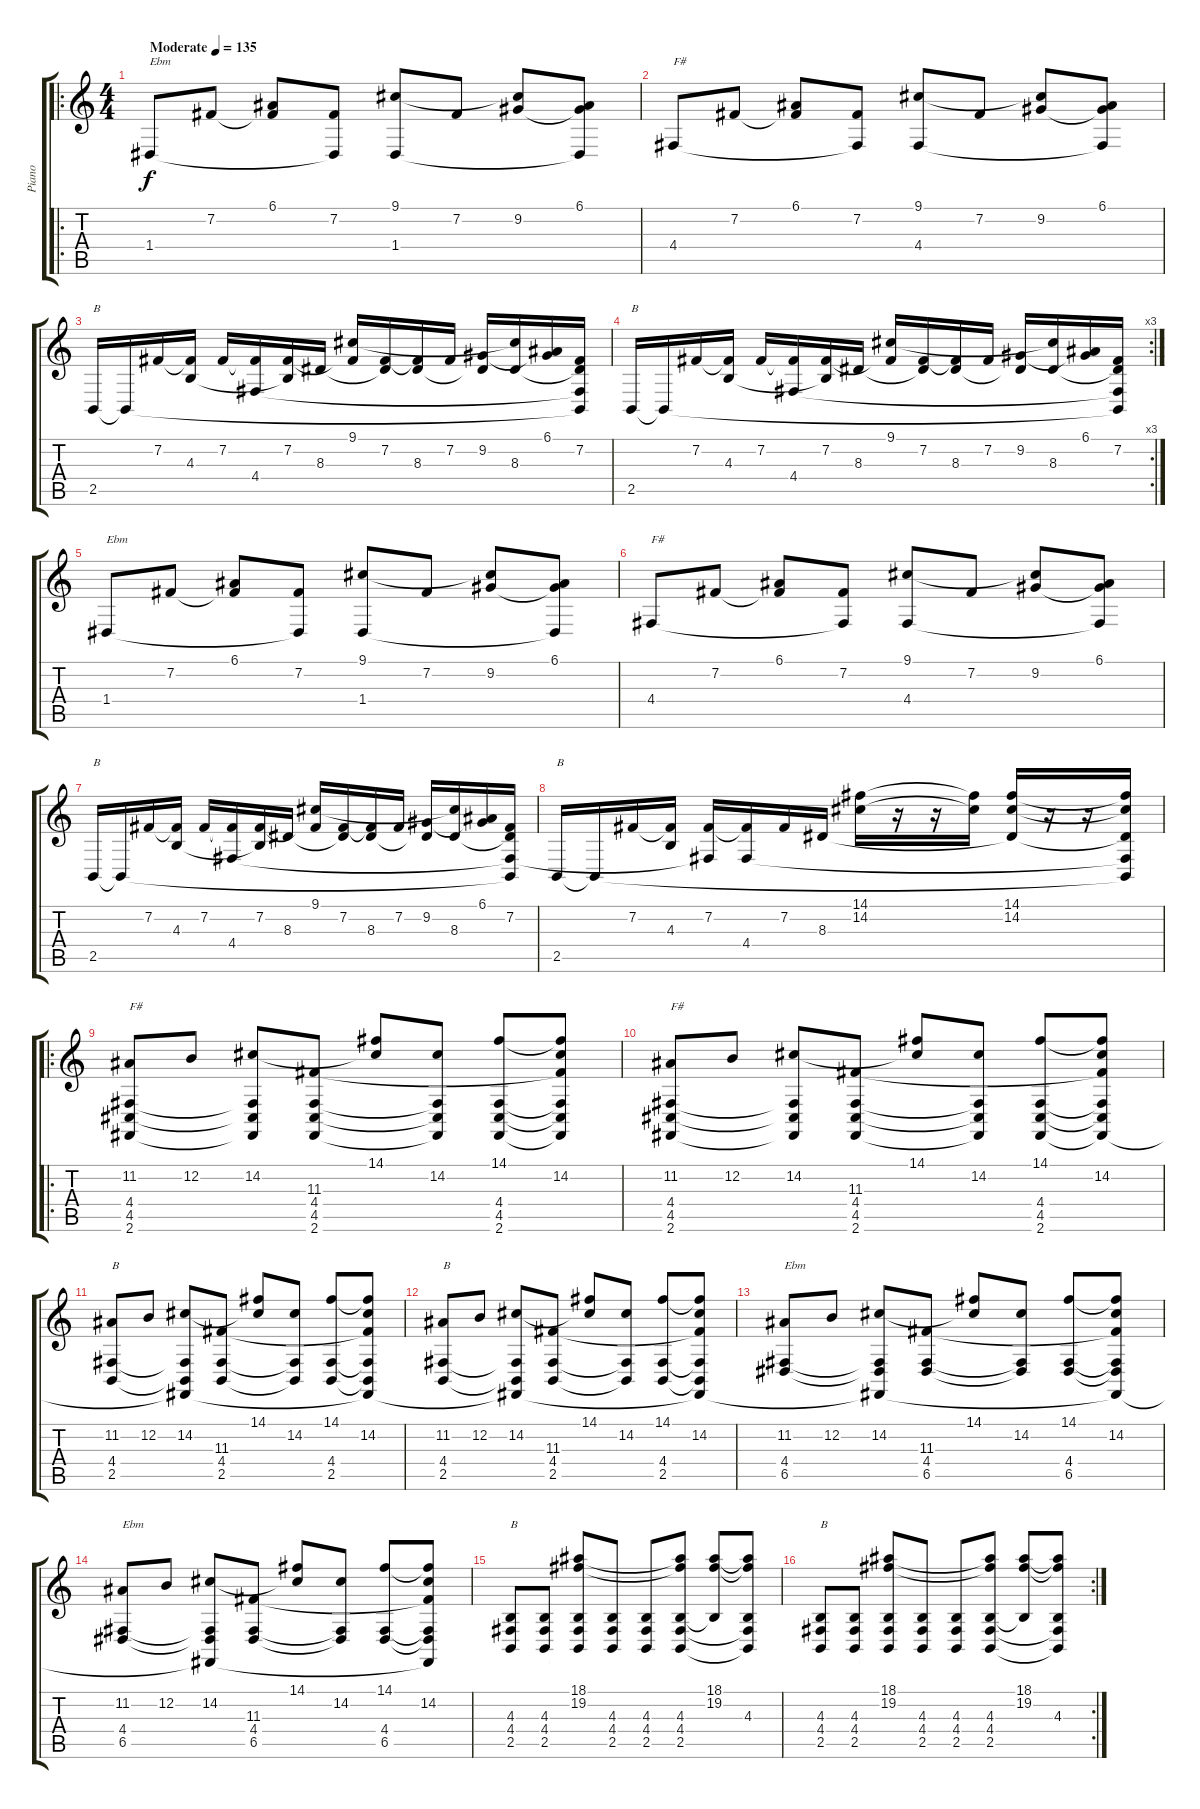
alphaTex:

\track ("Piano" "Piano") {instrument acousticgrandpiano}
\staff {score tabs}
\tuning (E4 B3 G3 D3 A2 E2) {hide}
\ro
\ts (4 4)
\tempo (135 "Moderate")
\clef g2
\ks c
1.4.8{txt "Ebm" dy f instrument acousticgrandpiano} 7.2.8 (6.1 7.2{t}).8 (7.2 1.4{t}).8 (9.1 1.4).8 7.2.8 (9.1{t} 9.2).8 (6.1 9.2{t} 1.4{t}).8 |
4.4.8{txt "F#"} 7.2.8 (6.1 7.2{t}).8 (7.2 4.4{t}).8 (9.1 4.4).8 7.2.8 (9.1{t} 9.2).8 (6.1 9.2{t} 4.4{t}).8 |
2.5.16{txt "B"} 2.5{t}.16 7.2.16 (7.2{t} 4.3).16 7.2.16 (7.2{t} 4.4).16 (7.2 4.3{t}).16 8.3.16 (9.1 7.2{t}).16 (7.2 8.3{t}).16 (7.2{t} 8.3).16 7.2.16 (9.2 8.3{t}).16 (9.1{t} 8.3).16 (6.1 9.2{t}).16 (7.2 8.3{t} 4.4{t} 2.5{t}).16 |
\rc 3
2.5.16{txt "B"} 2.5{t}.16 7.2.16 (7.2{t} 4.3).16 7.2.16 (7.2{t} 4.4).16 (7.2 4.3{t}).16 8.3.16 (9.1 7.2{t}).16 (7.2 8.3{t}).16 (7.2{t} 8.3).16 7.2.16 (9.2 8.3{t}).16 (9.1{t} 8.3).16 (6.1 9.2{t}).16 (7.2 8.3{t} 4.4{t} 2.5{t}).16 |
1.4.8{txt "Ebm"} 7.2.8 (6.1 7.2{t}).8 (7.2 1.4{t}).8 (9.1 1.4).8 7.2.8 (9.1{t} 9.2).8 (6.1 9.2{t} 1.4{t}).8 |
4.4.8{txt "F#"} 7.2.8 (6.1 7.2{t}).8 (7.2 4.4{t}).8 (9.1 4.4).8 7.2.8 (9.1{t} 9.2).8 (6.1 9.2{t} 4.4{t}).8 |
2.5.16{txt "B"} 2.5{t}.16 7.2.16 (7.2{t} 4.3).16 7.2.16 (7.2{t} 4.4).16 (7.2 4.3{t}).16 8.3.16 (9.1 7.2{t}).16 (7.2 8.3{t}).16 (7.2{t} 8.3).16 7.2.16 (9.2 8.3{t}).16 (9.1{t} 8.3).16 (6.1 9.2{t}).16 (7.2 8.3{t} 4.4{t} 2.5{t}).16 |
2.5.16{txt "B"} 2.5{t}.16 7.2.16 (7.2{t} 4.3).16 (7.2 4.4{t}).16 (7.2{t} 4.4).16 7.2.16 8.3.16 (14.1 14.2).16 r.16 r.16 (14.1{t} 14.2{t}).16 (14.1 14.2 8.3{t}).16 r.16 r.16 (14.1{t} 14.2{t} 8.3{t} 4.4{t} 2.5{t}).16 |
\ro
(11.2 4.4 4.5 2.6).8{txt "F#"} 12.2.8 (14.2 4.4{t} 4.5{t} 2.6{t}).8 (11.3 4.4 4.5 2.6).8 (14.1 14.2{t}).8 (14.2 4.4{t} 4.5{t} 2.6{t}).8 (14.1 4.4 4.5 2.6).8 (14.1{t} 14.2 11.3{t} 4.4{t} 4.5{t} 2.6{t}).8 |
(11.2 4.4 4.5 2.6).8{txt "F#"} 12.2.8 (14.2 4.4{t} 4.5{t} 2.6{t}).8 (11.3 4.4 4.5 2.6).8 (14.1 14.2{t}).8 (14.2 4.4{t} 4.5{t} 2.6{t}).8 (14.1 4.4 4.5 2.6).8 (14.1{t} 14.2 11.3{t} 4.4{t} 4.5{t} 2.6{t}).8 |
(11.2 4.4 2.5).8{txt "B"} 12.2.8 (14.2 4.4{t} 2.5{t} 2.6{t}).8 (11.3 4.4 2.5).8 (14.1 14.2{t}).8 (14.2 4.4{t} 2.5{t}).8 (14.1 4.4 2.5).8 (14.1{t} 14.2 11.3{t} 4.4{t} 2.5{t} 2.6{t}).8 |
(11.2 4.4 2.5).8{txt "B"} 12.2.8 (14.2 4.4{t} 2.5{t} 2.6{t}).8 (11.3 4.4 2.5).8 (14.1 14.2{t}).8 (14.2 4.4{t} 2.5{t}).8 (14.1 4.4 2.5).8 (14.1{t} 14.2 11.3{t} 4.4{t} 2.5{t} 2.6{t}).8 |
(11.2 4.4 6.5).8{txt "Ebm"} 12.2.8 (14.2 4.4{t} 6.5{t} 2.6{t}).8 (11.3 4.4 6.5).8 (14.1 14.2{t}).8 (14.2 4.4{t} 6.5{t}).8 (14.1 4.4 6.5).8 (14.1{t} 14.2 11.3{t} 4.4{t} 6.5{t} 2.6{t}).8 |
(11.2 4.4 6.5).8{txt "Ebm"} 12.2.8 (14.2 4.4{t} 6.5{t} 2.6{t}).8 (11.3 4.4 6.5).8 (14.1 14.2{t}).8 (14.2 4.4{t} 6.5{t}).8 (14.1 4.4 6.5).8 (14.1{t} 14.2 11.3{t} 4.4{t} 6.5{t} 2.6{t}).8 |
(4.3 4.4 2.5).8{txt "B"} (4.3 4.4 2.5).8 (18.1 19.2 4.3{t} 4.4{t} 2.5{t}).8 (4.3 4.4 2.5).8 (4.3 4.4 2.5).8 (18.1{t} 19.2{t} 4.3 4.4 2.5).8 (18.1 19.2 4.3{t}).8 (18.1{t} 19.2{t} 4.3 4.4{t} 2.5{t}).8 |
\rc 2
(4.3 4.4 2.5).8{txt "B"} (4.3 4.4 2.5).8 (18.1 19.2 4.3{t} 4.4{t} 2.5{t}).8 (4.3 4.4 2.5).8 (4.3 4.4 2.5).8 (18.1{t} 19.2{t} 4.3 4.4 2.5).8 (18.1 19.2 4.3{t}).8 (18.1{t} 19.2{t} 4.3 4.4{t} 2.5{t}).8
